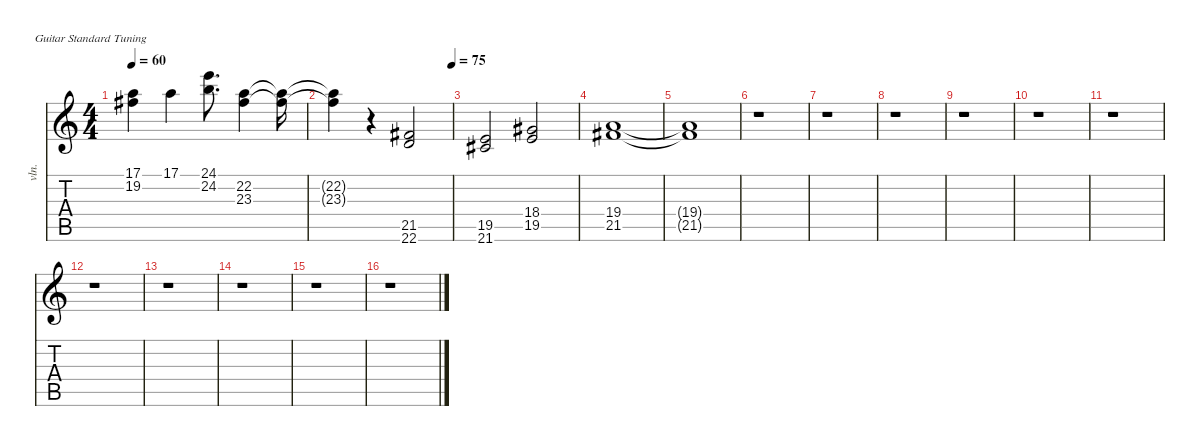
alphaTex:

\defaultSystemsLayout 4
\hideDynamics
\bracketExtendMode nobrackets
\otherSystemsTrackNameOrientation horizontal
\track ("Keyboards" "vln.") {instrument synthstrings1}
\staff {score tabs}
\tuning (E4 B3 G3 D3 A2 E2)
\ts (4 4)
\beaming (8 2 2 2 2)
\tempo 60
\clef g2
\ks c
(17.1 19.2{acc #}).4{dy ff instrument synthstrings1 beam Down} 17.1.4{dy f beam Down} (24.1 24.2).8{d dy ff beam Down} (22.2 23.3{acc #}).4{beam Down} (22.2{t} 23.3{t acc #}).16{dy f beam Down} |
\tempo (75 1)
(22.2{t} 23.3{t acc #}).4{beam Down} r.4{beam Down} (21.5{acc #} 22.6).2{dy ff beam Up} |
(19.5 21.6{acc #}).2{beam Up} (18.4{acc #} 19.5).2{dy f beam Up} |
(19.4 21.5{acc #}).1{dy ff beam Up} |
(19.4{t} 21.5{t acc #}).1{dy f beam Up} |
r.1{beam Down} |
r.1{beam Down} |
r.1{beam Down} |
r.1{beam Down} |
r.1{beam Down} |
r.1{beam Down} |
r.1{beam Down} |
r.1{beam Down} |
r.1{beam Down} |
r.1{beam Down} |
r.1{beam Down}
